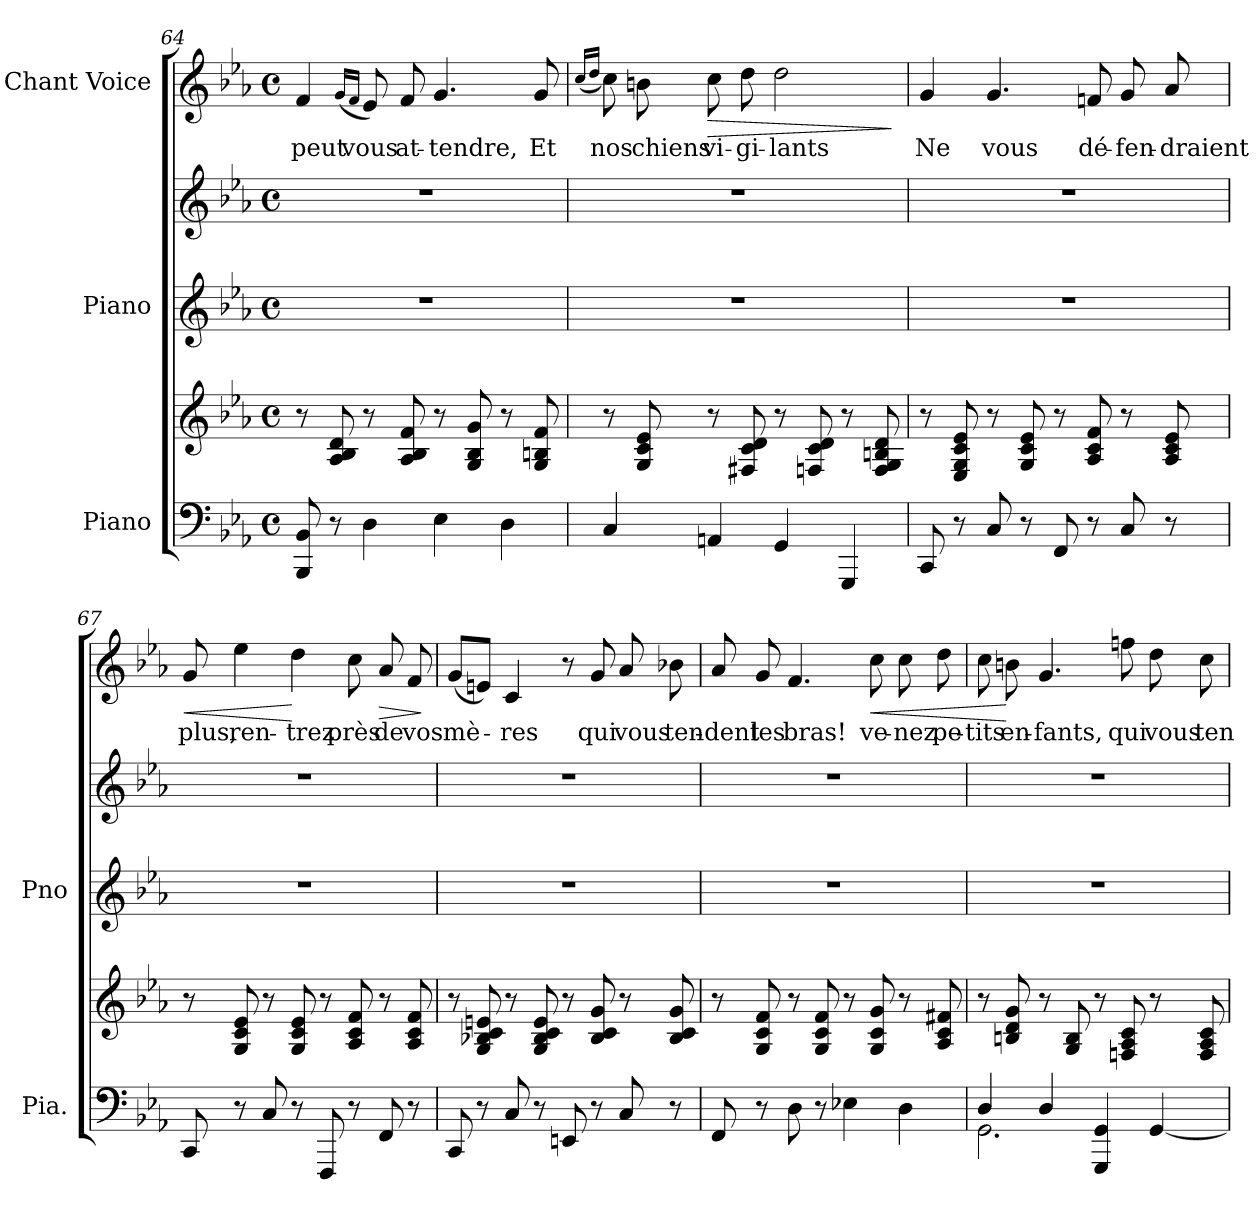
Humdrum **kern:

**kern	**kern	**kern	**kern	**kern	**text	**dynam
*part3	*part3	*part2	*part2	*part1	*part1	*part1
*staff5	*staff4	*staff3	*staff2	*staff1	*staff1	*staff1
*I"Piano	*	*I"Piano	*	*I"Chant Voice	*	*
*I'Pia.	*	*I'Pno	*	*	*	*
*clefF4	*clefG2	*clefG2	*clefG2	*clefG2	*	*
*k[b-e-a-]	*k[b-e-a-]	*k[b-e-a-]	*k[b-e-a-]	*k[b-e-a-]	*	*
*M4/4	*M4/4	*M4/4	*M4/4	*M4/4	*	*
*met(c)	*met(c)	*met(c)	*met(c)	*met(c)	*	*
=64	=64	=64	=64	=64	=64	=64
!	!	!	!	!	!LO:LY:b	!
8BBB- 8BB-	8r	1r	1r	4f/	peut	.
8r	8A- 8B- 8d	.	.	.	.	.
.	.	.	.	(16qg/LL	.	.
.	.	.	.	16qf/JJ	.	.
!	!	!	!	!	!LO:LY:b	!
4D	8r	.	.	8e-/)	vous	.
!	!	!	!	!	!LO:LY:b	!
.	8A- 8B- 8f	.	.	8f/	at-	.
!	!	!	!	!	!LO:LY:b	!
4E-	8r	.	.	4.g/	-tendre,	.
.	8G 8B- 8g	.	.	.	.	.
4D	8r	.	.	.	.	.
!	!	!	!	!	!LO:LY:b	!
.	8G 8Bn 8f	.	.	8g/	Et	.
=65	=65	=65	=65	=65	=65	=65
.	.	.	.	(16qcc/LL	.	.
.	.	.	.	16qdd/JJ	.	.
!	!	!	!	!	!LO:LY:b	!
4C	8r	1r	1r	8cc\)	nos	.
!	!	!	!	!	!LO:LY:b	!
.	8G 8c 8e-	.	.	8bn\	chiens	.
!	!	!	!	!	!LO:LY:b	!LO:HP:b
4AAn	8r	.	.	8cc\	vi-	>
!	!	!	!	!	!LO:LY:b	!
.	8F#X 8c 8d	.	.	8dd\	-gi-	.
!	!	!	!	!	!LO:LY:b	!
4GG	8r	.	.	2dd\	-lants	.
.	8Fn 8c 8d	.	.	.	.	.
4GGG	8r	.	.	.	.	.
.	8F 8G 8Bn 8d	.	.	.	.	.
.	.	.	.	.	.	]
!!LO:LB:g=z
=66	=66	=66	=66	=66	=66	=66
!	!	!	!	!	!LO:LY:b	!
8CC	8r	1r	1r	4g/	Ne	.
8r	8E- 8G 8c 8e-	.	.	.	.	.
!	!	!	!	!	!LO:LY:b	!
8C	8r	.	.	4.g/	vous	.
8r	8G 8c 8e-	.	.	.	.	.
8FF	8r	.	.	.	.	.
!	!	!	!	!	!LO:LY:b	!
8r	8A- 8c 8f	.	.	8fn/	dé-	.
!	!	!	!	!	!LO:LY:b	!
8C	8r	.	.	8g/	-fen-	.
!	!	!	!	!	!LO:LY:b	!
8r	8A- 8c 8e-	.	.	8a-/	-draient	.
=67	=67	=67	=67	=67	=67	=67
!	!	!	!	!	!LO:LY:b	!LO:HP:b
8CC	8r	1r	1r	8g/	plus,	<
!	!	!	!	!	!LO:LY:b	!
8r	8G 8c 8e-	.	.	4ee-\	ren-	.
8C	8r	.	.	.	.	.
!	!	!	!	!	!LO:LY:b	!
8r	8G 8c 8e-	.	.	4dd\	-trez	[
8FFF	8r	.	.	.	.	.
!	!	!	!	!	!LO:LY:b	!
8r	8A- 8c 8f	.	.	8cc\	près	.
!	!	!	!	!	!LO:LY:b	!LO:HP:b
8FF	8r	.	.	8a-/	de	>
!	!	!	!	!	!LO:LY:b	!
8r	8A- 8c 8f	.	.	8f/	vos	.
.	.	.	.	.	.	]
=68	=68	=68	=68	=68	=68	=68
!	!	!	!	!	!LO:LY:b	!
8CC	8r	1r	1r	(8g/L	mè-	.
8r	8G 8B-X 8c 8en	.	.	8en/J)	.	.
!	!	!	!	!	!LO:LY:b	!
8C	8r	.	.	4c/	-res	.
8r	8G 8B- 8c 8e	.	.	.	.	.
8EEn	8r	.	.	8r	.	.
!	!	!	!	!	!LO:LY:b	!
8r	8B- 8c 8g	.	.	8g/	qui	.
!	!	!	!	!	!LO:LY:b	!
8C	8r	.	.	8a-/	vous	.
!	!	!	!	!	!LO:LY:b	!
8r	8B- 8c 8g	.	.	8b-X\	ten-	.
=69	=69	=69	=69	=69	=69	=69
!	!	!	!	!	!LO:LY:b	!
8FF	8r	1r	1r	8a-/	-dent	.
!	!	!	!	!	!LO:LY:b	!
8r	8G 8c 8f	.	.	8g/	les	.
!	!	!	!	!	!LO:LY:b	!
8D	8r	.	.	4.f/	bras!	.
8r	8G 8c 8f	.	.	.	.	.
4E-X	8r	.	.	.	.	.
!	!	!	!	!	!LO:LY:b	!LO:HP:b
.	8G 8c 8g	.	.	8cc\	ve-	<
!	!	!	!	!	!LO:LY:b	!
4D	8r	.	.	8cc\	-nez	.
!	!	!	!	!	!LO:LY:b	!
.	8A- 8c 8f#X	.	.	8dd\	pe-	.
=70	=70	=70	=70	=70	=70	=70
*^	*	*	*	*	*	*
!	!	!	!	!	!	!LO:LY:b	!
4D	2.GG	8r	1r	1r	8cc\	-tits	.
!	!	!	!	!	!	!LO:LY:b	!
.	.	8Bn 8d 8g	.	.	8bn\	en-	[
!	!	!	!	!	!	!LO:LY:b	!
4D	.	8r	.	.	4.g/	-fants,	.
.	.	8G 8B	.	.	.	.	.
4GGG 4GG	.	8r	.	.	.	.	.
!	!	!	!	!	!	!LO:LY:b	!
.	.	8Fn 8A- 8c	.	.	8ffn\	qui	.
!	!	!	!	!	!	!LO:LY:b	!
[>4GG	4ryy	8r	.	.	8dd\	vous	.
!	!	!	!	!	!	!LO:LY:b	!
.	.	8F 8A- 8c	.	.	8cc\	ten-	.
*v	*v	*	*	*	*	*	*
=	=	=	=	=	=	=
*-	*-	*-	*-	*-	*-	*-
